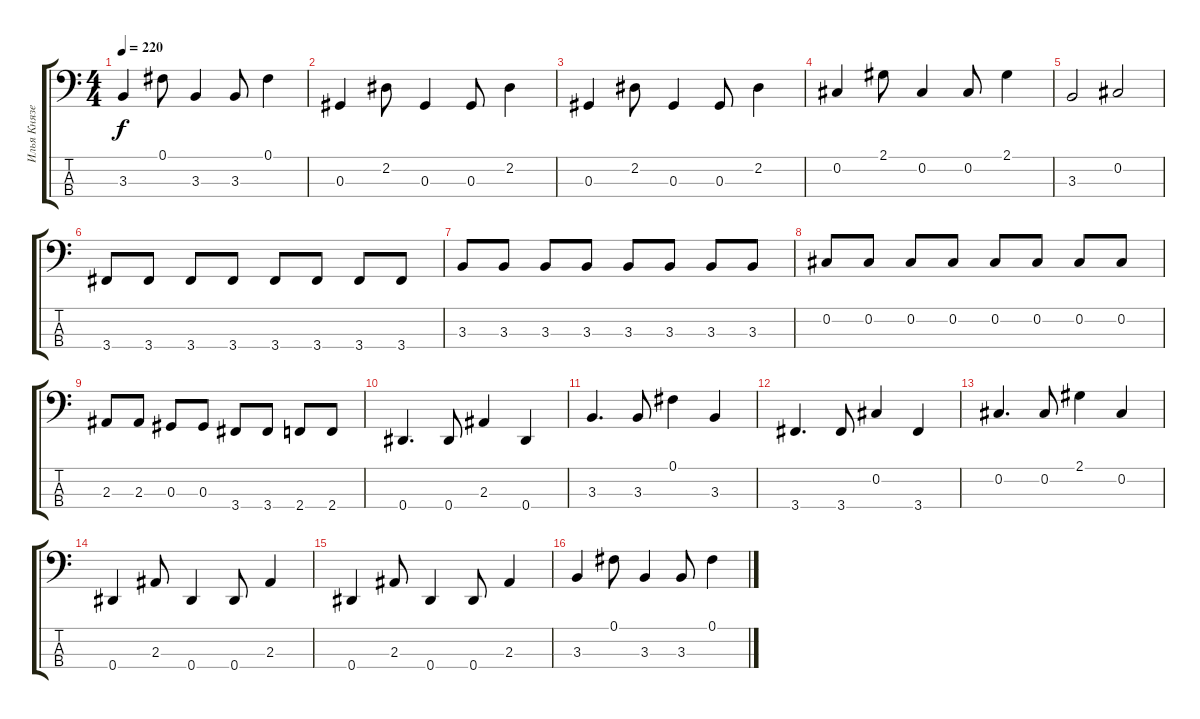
\track ("Илья Князев" "Илья Князе") {instrument electricbasspick}
\staff {score tabs}
\tuning (Gb2 Db2 Ab1 Eb1) {hide}
\ts (4 4)
\tempo 220
\clef f4
\ks c
3.3.4{dy f} 0.1.8 3.3.4 3.3.8 0.1.4 |
0.3.4 2.2.8 0.3.4 0.3.8 2.2.4 |
0.3.4 2.2.8 0.3.4 0.3.8 2.2.4 |
0.2.4 2.1.8 0.2.4 0.2.8 2.1.4 |
3.3.2 0.2.2 |
3.4.8 3.4.8 3.4.8 3.4.8 3.4.8 3.4.8 3.4.8 3.4.8 |
3.3.8 3.3.8 3.3.8 3.3.8 3.3.8 3.3.8 3.3.8 3.3.8 |
0.2.8 0.2.8 0.2.8 0.2.8 0.2.8 0.2.8 0.2.8 0.2.8 |
2.3.8 2.3.8 0.3.8 0.3.8 3.4.8 3.4.8 2.4.8 2.4.8 |
0.4.4{d} 0.4.8 2.3.4 0.4.4 |
3.3.4{d} 3.3.8 0.1.4 3.3.4 |
3.4.4{d} 3.4.8 0.2.4 3.4.4 |
0.2.4{d} 0.2.8 2.1.4 0.2.4 |
0.4.4 2.3.8 0.4.4 0.4.8 2.3.4 |
0.4.4 2.3.8 0.4.4 0.4.8 2.3.4 |
3.3.4 0.1.8 3.3.4 3.3.8 0.1.4
